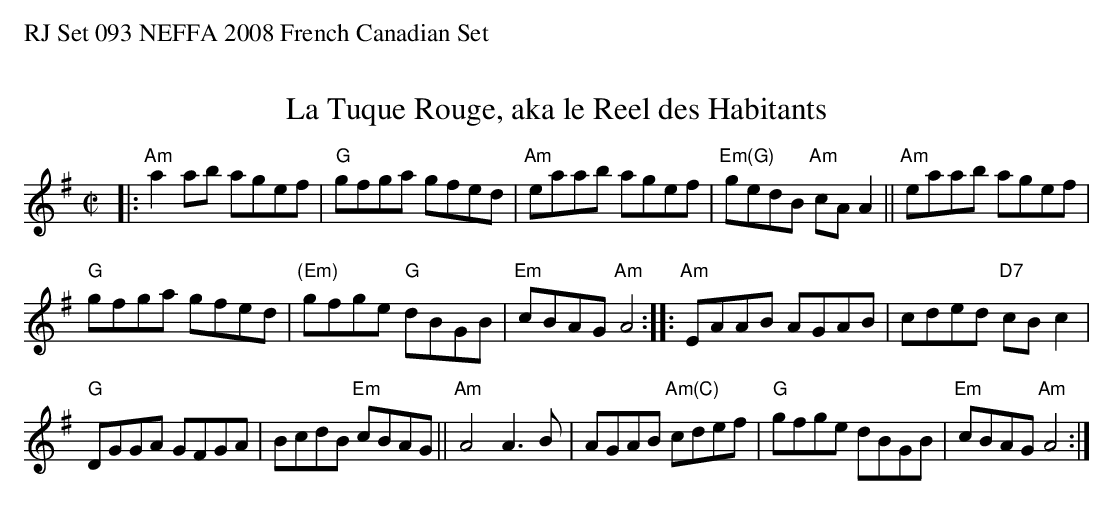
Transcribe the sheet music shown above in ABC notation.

X:1
T: La Tuque Rouge, aka le Reel des Habitants
M: C|
L: 1/8
K: Ador
|:\
"Am"a2ab agef | "G"gfga gfed | "Am"eaab agef | "Em(G)"gedB "Am"cA A2 ||\
"Am"eaab agef |
                "G"gfga gfed | "(Em)"gfge "G"dBGB | "Em"cBAG "Am"A4 ::\
"Am"EAAB AGAB | cded "D7"cB c2 |
                                 "G"DGGA GFGA | BcdB "Em"cBAG ||\
"Am"A4 A3 B | AGAB "Am(C)"cdef | "G"gfge dBGB | "Em"cBAG "Am"A4 :|
